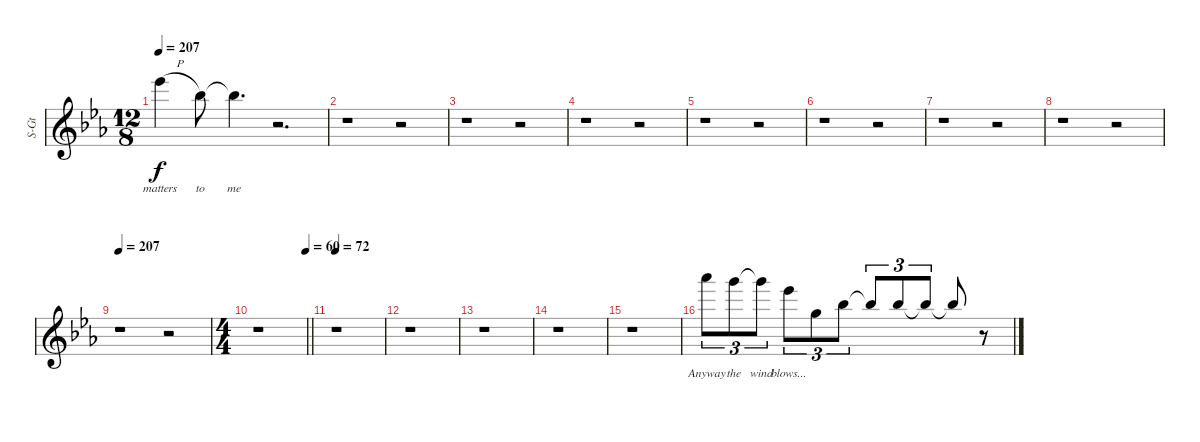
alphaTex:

\bracketExtendMode groupsimilarinstruments
\otherSystemsTrackNameOrientation horizontal
\track ("Voice" "S-Gt") {instrument flute}
\staff {score}
\tuning (E5 B4 G4 D4 A3 E3)
\displaytranspose 12
\ts (12 8)
\tempo 207
\clef g2
\ks eb
8.3{h acc b}.4{lyrics (0 "matters") lyrics (1 "") lyrics (2 "") lyrics (3 "") lyrics (4 "") dy f beam Down} 3.3{acc b}.8{lyrics (0 "to") lyrics (1 "") lyrics (2 "") lyrics (3 "") lyrics (4 "") beam Down} 3.3{t acc b}.4{d lyrics (0 "me") lyrics (1 "") lyrics (2 "") lyrics (3 "") lyrics (4 "") beam Down} r.2{d beam Down} |
r.1{beam Down} r.2{beam Down} |
r.1{beam Down} r.2{beam Down} |
r.1{beam Down} r.2{beam Down} |
r.1{beam Down} r.2{beam Down} |
r.1{beam Down} r.2{beam Down} |
r.1{beam Down} r.2{beam Down} |
r.1{beam Down} r.2{beam Down} |
\tempo 207
r.1{beam Down} r.2{beam Down} |
\ts (4 4)
\tempo (60 1)
\barLineRight lightlight
r.1{beam Down} |
\tempo 72
r.1{beam Down} |
r.1{beam Down} |
r.1{beam Down} |
r.1{beam Down} |
r.1{beam Down} |
4.1{acc b}.8{tu (3 2) lyrics (0 "Anyway") lyrics (1 "") lyrics (2 "") lyrics (3 "") lyrics (4 "") beam Down} 3.1{acc forcenatural}.8{tu (3 2) lyrics (0 "the") lyrics (1 "") lyrics (2 "") lyrics (3 "") lyrics (4 "") beam Down} 3.1{t acc forcenatural}.8{tu (3 2) lyrics (0 "wind") lyrics (1 "") lyrics (2 "") lyrics (3 "") lyrics (4 "") beam Down} 4.2{acc b}.8{tu (3 2) lyrics (0 "blows...") lyrics (1 "") lyrics (2 "") lyrics (3 "") lyrics (4 "") beam Down} 0.3{acc forcenatural}.8{tu (3 2) beam Down} 3.3{acc b}.8{tu (3 2) beam Down} 3.3{t acc b}.8{tu (3 2) beam Up} 3.3{acc b}.8{tu (3 2) beam Up} 3.3{t acc b}.8{tu (3 2) beam Up} 3.3{t acc b}.8{beam Up} r.8{beam Up}
